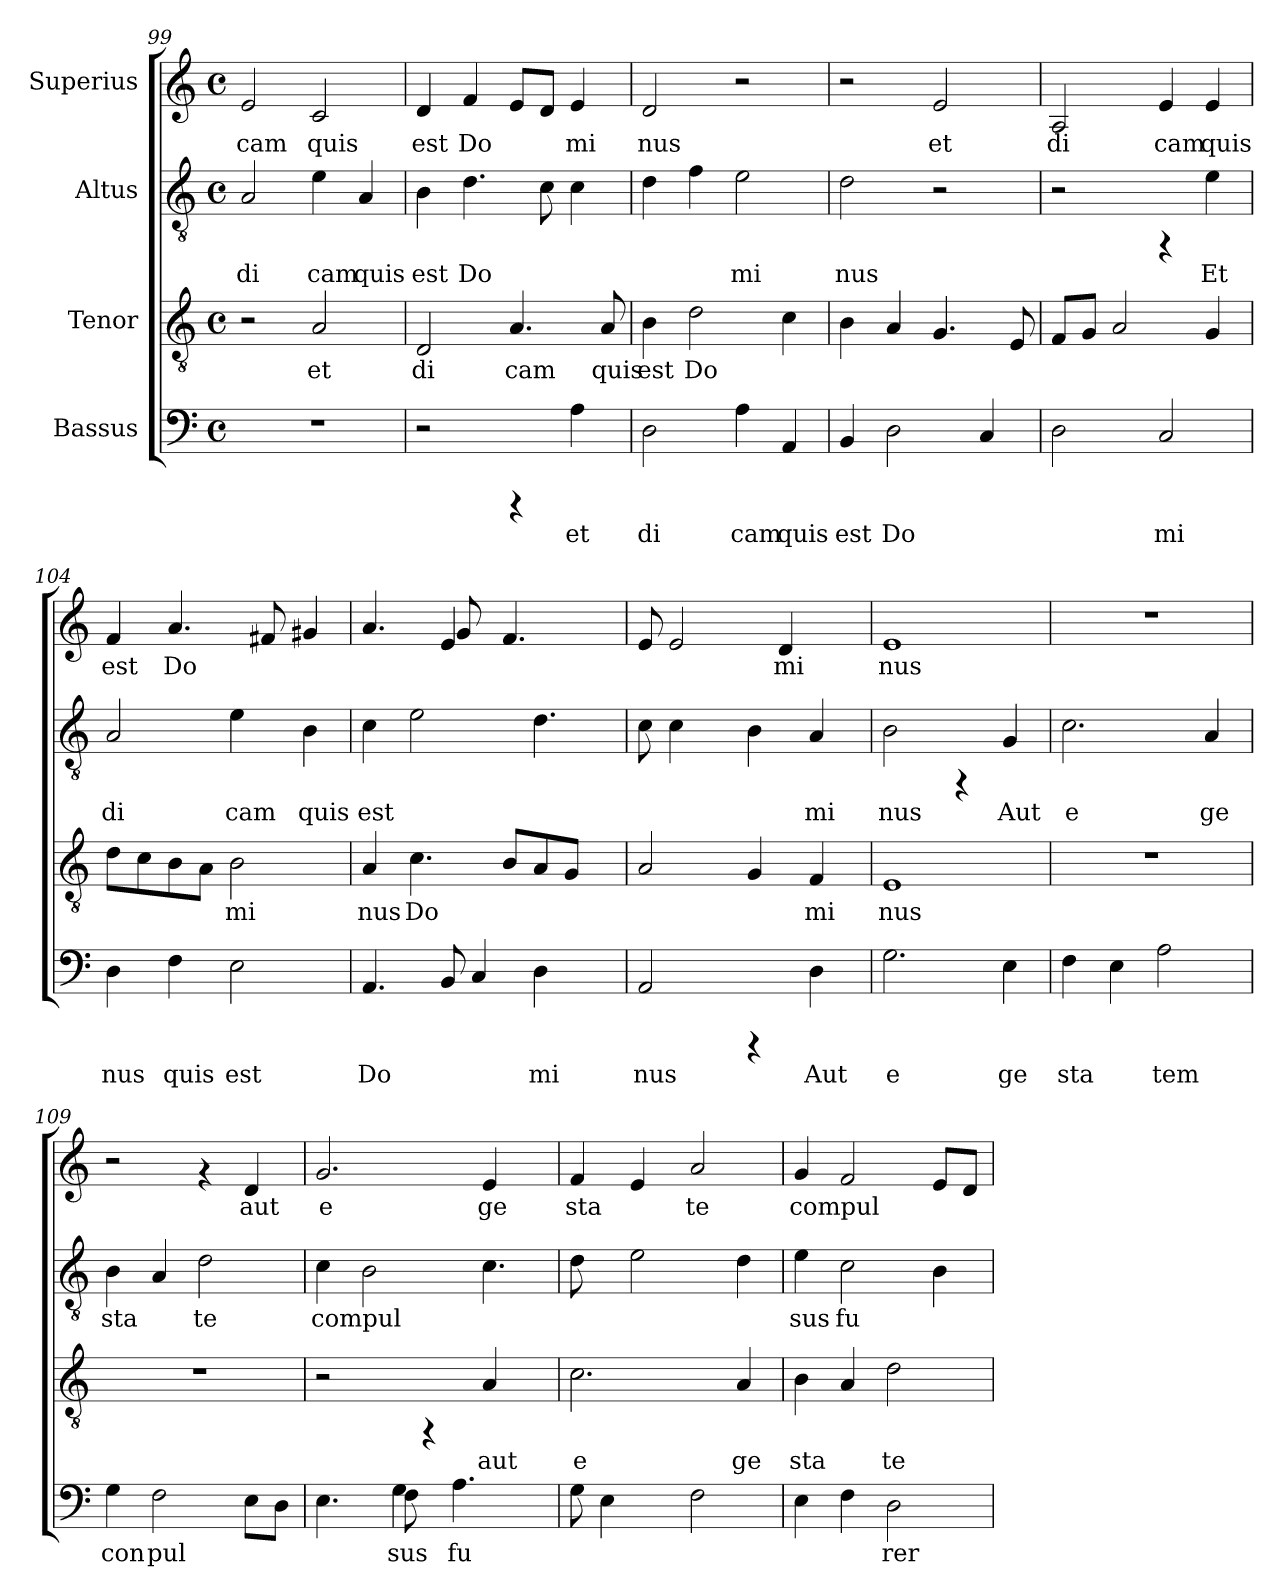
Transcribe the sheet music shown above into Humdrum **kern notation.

**kern	**text	**kern	**text	**kern	**text	**kern	**text
*part4	*part4	*part3	*part3	*part2	*part2	*part1	*part1
*staff4	*staff4	*staff3	*staff3	*staff2	*staff2	*staff1	*staff1
*I"Bassus	*	*I"Tenor	*	*I"Altus	*	*I"Superius	*
*clefF4	*	*clefGv2	*	*clefGv2	*	*clefG2	*
*k[]	*	*k[]	*	*k[]	*	*k[]	*
*C:	*	*C:	*	*C:	*	*C:	*
*M4/4	*	*M4/4	*	*M4/4	*	*M4/4	*
*met(c)	*	*met(c)	*	*met(c)	*	*met(c)	*
=99	=99	=99	=99	=99	=99	=99	=99
!	!	!	!	!	!LO:LY:b:cj	!	!LO:LY:a:cj
1r	.	2r	.	2A/	di	2e/	cam
!	!	!	!LO:LY:b:cj	!	!LO:LY:b:cj	!	!LO:LY:a:cj
.	.	2A/	et	4e\	cam	2c/	quis
!	!	!	!	!	!LO:LY:b:cj	!	!
.	.	.	.	4A/	quis	.	.
=100	=100	=100	=100	=100	=100	=100	=100
!	!	!	!LO:LY:b:cj	!	!LO:LY:b:cj	!	!LO:LY:a:cj
2r	.	2D/	di	4B\	est	4d/	est
!	!	!	!	!	!LO:LY:b:cj	!	!LO:LY:a:cj
.	.	.	.	4.d\	Do	4f/	Do
!	!	!	!LO:LY:b:cj	!	!	!	!LO:LY:a:cj
4rCCC	.	4.A/	cam	.	.	8e/L	.
!	!	!	!	!	!LO:LY:b:cj	!	!LO:LY:a:cj
.	.	.	.	8c\	.	8d/J	.
!	!LO:LY:b:cj	!	!	!	!LO:LY:b:cj	!	!LO:LY:a:cj
4A\	et	.	.	4c\	.	4e/	mi
!	!	!	!LO:LY:b:cj	!	!	!	!
.	.	8A/	quis	.	.	.	.
!!LO:LB:g=z
=101	=101	=101	=101	=101	=101	=101	=101
!	!LO:LY:b:cj	!	!LO:LY:b:cj	!	!LO:LY:b:cj	!	!LO:LY:b:cj
2D\	di	4B\	est	4d\	.	2d/	nus
!	!	!	!LO:LY:b:cj	!	!LO:LY:b:cj	!	!
.	.	2d\	Do	4f\	.	.	.
!	!LO:LY:b:cj	!	!	!	!LO:LY:b:cj	!	!
4A\	cam	.	.	2e\	mi	2r	.
!	!LO:LY:b:cj	!	!LO:LY:b:cj	!	!	!	!
4AA/	quis	4c\	.	.	.	.	.
=102	=102	=102	=102	=102	=102	=102	=102
!	!LO:LY:b:cj	!	!LO:LY:b:cj	!	!LO:LY:b:cj	!	!
4BB/	est	4B\	.	2d\	nus	2r	.
!	!LO:LY:b:cj	!	!LO:LY:b:cj	!	!	!	!
2D\	Do	4A/	.	.	.	.	.
!	!	!	!LO:LY:b:cj	!	!	!	!LO:LY:b:cj
.	.	4.G/	.	2r	.	2e/	et
!	!LO:LY:b:cj	!	!	!	!	!	!
4C/	.	.	.	.	.	.	.
!	!	!	!LO:LY:b:cj	!	!	!	!
.	.	8E/	.	.	.	.	.
=103	=103	=103	=103	=103	=103	=103	=103
!	!LO:LY:b:cj	!	!LO:LY:b:cj	!	!	!	!LO:LY:b:cj
2D\	.	8F/L	.	2r	.	2A/	di
!	!	!	!LO:LY:b:cj	!	!	!	!
.	.	8G/J	.	.	.	.	.
!	!	!	!LO:LY:b:cj	!	!	!	!
.	.	2A/	.	.	.	.	.
!	!LO:LY:b:cj	!	!	!	!	!	!LO:LY:b:cj
2C/	mi	.	.	4rFF	.	4e/	cam
!	!	!	!LO:LY:b:cj	!	!LO:LY:b:cj	!	!LO:LY:b:cj
.	.	4G/	.	4e\	Et	4e/	quis
=104	=104	=104	=104	=104	=104	=104	=104
!	!LO:LY:b:cj	!	!LO:LY:b:cj	!	!LO:LY:b:cj	!	!LO:LY:b:cj
4D\	nus	8d\L	.	2A/	di	4f/	est
!	!	!	!LO:LY:b:cj	!	!	!	!
.	.	8c\	.	.	.	.	.
!	!LO:LY:b:cj	!	!LO:LY:b:cj	!	!	!	!LO:LY:b:cj
4F\	quis	8B\	.	.	.	4.a/	Do
!	!	!	!LO:LY:b:cj	!	!	!	!
.	.	8A\J	.	.	.	.	.
!	!LO:LY:b:cj	!	!LO:LY:b:cj	!	!LO:LY:b:cj	!	!
2E\	est	2B\	mi	4e\	cam	.	.
!	!	!	!	!	!	!	!LO:LY:b:cj
.	.	.	.	.	.	8f#/	.
!	!	!	!	!	!LO:LY:b:cj	!	!LO:LY:b:cj
.	.	.	.	4B\	quis	4g#/	.
=105	=105	=105	=105	=105	=105	=105	=105
!	!LO:LY:b:cj	!	!LO:LY:b:cj	!	!LO:LY:b:cj	!	!LO:LY:b:cj
*	*	*	*	*	*	*^	*
4.AA/	Do	4A/	nus	4c\	est	4.a/	4.ryy	.
!	!	!	!LO:LY:b:cj	!	!	!	!	!
.	.	4.c\	Do	2e\	.	.	.	.
!	!LO:LY:b:cj	!	!	!	!	!	!	!LO:LY:b:cj
8BB/	.	.	.	.	.	4e/	8g/	.
!	!LO:LY:b:cj	!	!	!	!	!	!	!
4C/	.	.	.	.	.	.	8ryy	.
!	!	!	!LO:LY:b:cj	!	!	!	!	!LO:LY:b:cj
.	.	8B/L	.	.	.	4.f/	2ryy	.
!	!LO:LY:b:cj	!	!LO:LY:b:cj	!	!LO:LY:b:cj	!	!	!
4D\	mi	8A/	.	4.d\	.	.	.	.
!	!	!	!LO:LY:b:cj	!	!	!	!	!
.	.	8G/J	.	.	.	.	.	.
8ryy	.	8ryy	.	.	.	8ryy	.	.
*	*	*	*	*	*	*v	*v	*
=106	=106	=106	=106	=106	=106	=106	=106
!	!LO:LY:b:cj	!	!LO:LY:b:cj	!	!LO:LY:b:cj	!	!LO:LY:b:cj
2AA/	nus	2A/	.	8c\	.	8e/	.
!	!	!	!	!	!LO:LY:b:cj	!	!LO:LY:b:cj
.	.	.	.	4c\	.	2e/	.
.	.	.	.	8ryy	.	.	.
!	!	!	!LO:LY:b:cj	!	!	!	!
4rCCC	.	4G/	.	4B\	.	.	.
!	!	!	!	!	!	!	!LO:LY:b:cj
.	.	.	.	.	.	4d/	mi
!	!LO:LY:b:cj	!	!LO:LY:b:cj	!	!LO:LY:b:cj	!	!
4D\	Aut	4F/	mi	4A/	mi	.	.
.	.	.	.	.	.	8ryy	.
!!LO:PB:g=z
=107	=107	=107	=107	=107	=107	=107	=107
!	!LO:LY:b:cj	!	!LO:LY:b:cj	!	!LO:LY:b:cj	!	!LO:LY:b:cj
2.G\	e	1E	nus	2B\	nus	1e	nus
.	.	.	.	4rFF	.	.	.
!	!LO:LY:b:cj	!	!	!	!LO:LY:b:cj	!	!
4E\	ge	.	.	4G/	Aut	.	.
=108	=108	=108	=108	=108	=108	=108	=108
!	!LO:LY:b:cj	!	!	!	!LO:LY:b:cj	!	!
4F\	sta	1r	.	2.c\	e	1r	.
!	!LO:LY:b:cj	!	!	!	!	!	!
4E\	.	.	.	.	.	.	.
!	!LO:LY:b:cj	!	!	!	!	!	!
2A\	tem	.	.	.	.	.	.
!	!	!	!	!	!LO:LY:b:cj	!	!
.	.	.	.	4A/	ge	.	.
=109	=109	=109	=109	=109	=109	=109	=109
!	!LO:LY:b:cj	!	!	!	!LO:LY:b:cj	!	!
4G\	con	1r	.	4B\	sta	2r	.
!	!LO:LY:b:cj	!	!	!	!LO:LY:b:cj	!	!
2F\	pul	.	.	4A/	.	.	.
!	!	!	!	!	!LO:LY:b:cj	!	!
.	.	.	.	2d\	te	4rf	.
!	!LO:LY:b:cj	!	!	!	!	!	!LO:LY:b:cj
8E\L	.	.	.	.	.	4d/	aut
!	!LO:LY:b:cj	!	!	!	!	!	!
8D\J	.	.	.	.	.	.	.
=110	=110	=110	=110	=110	=110	=110	=110
!	!LO:LY:b:cj	!	!	!	!LO:LY:b:cj	!	!LO:LY:b:cj
*^	*	*	*	*	*	*	*
4.E\	4.ryy	.	2r	.	4c\	compul	2.g/	e
.	.	.	.	.	2B\	.	.	.
!	!	!LO:LY:b:cj	!	!	!	!	!	!
4G\	8F\	sus	.	.	.	.	.	.
.	8ryy	.	4rFF	.	.	.	.	.
!	!	!LO:LY:b:cj	!	!	!	!	!	!
4.A\	2ryy	fu	.	.	.	.	.	.
!	!	!	!	!LO:LY:b:cj	!	!LO:LY:b:cj	!	!LO:LY:b:cj
.	.	.	4A/	aut	4.c\	.	4e/	ge
8ryy	.	.	8ryy	.	.	.	8ryy	.
*v	*v	*	*	*	*	*	*	*
=111	=111	=111	=111	=111	=111	=111	=111
!	!LO:LY:b:cj	!	!LO:LY:b:cj	!	!LO:LY:b:cj	!	!LO:LY:b:cj
8G\	.	2.c\	e	8d\	.	4f/	sta
!	!LO:LY:b:cj	!	!	!	!	!	!
4E\	.	.	.	8ryy	.	.	.
!	!	!	!	!	!	!	!LO:LY:b:cj
.	.	.	.	2e\	.	4e/	.
8ryy	.	.	.	.	.	.	.
!	!LO:LY:b:cj	!	!	!	!	!	!LO:LY:b:cj
2F\	.	.	.	.	.	2a/	te
!	!	!	!LO:LY:b:cj	!	!LO:LY:b:cj	!	!
.	.	4A/	ge	4d\	.	.	.
=112	=112	=112	=112	=112	=112	=112	=112
!	!LO:LY:b:cj	!	!LO:LY:b:cj	!	!LO:LY:b:cj	!	!LO:LY:b:cj
4E\	.	4B\	sta	4e\	sus	4g/	compul
!	!LO:LY:b:cj	!	!LO:LY:b:cj	!	!LO:LY:b:cj	!	!LO:LY:b:cj
4F\	.	4A/	.	2c\	fu	2f/	.
!	!LO:LY:b:cj	!	!LO:LY:b:cj	!	!	!	!
2D\	rer	2d\	te	.	.	.	.
!	!	!	!	!	!LO:LY:b:cj	!	!LO:LY:b:cj
.	.	.	.	4B\	.	8e/L	.
!	!	!	!	!	!	!	!LO:LY:b:cj
.	.	.	.	.	.	8d/J	.
=	=	=	=	=	=	=	=
*-	*-	*-	*-	*-	*-	*-	*-
